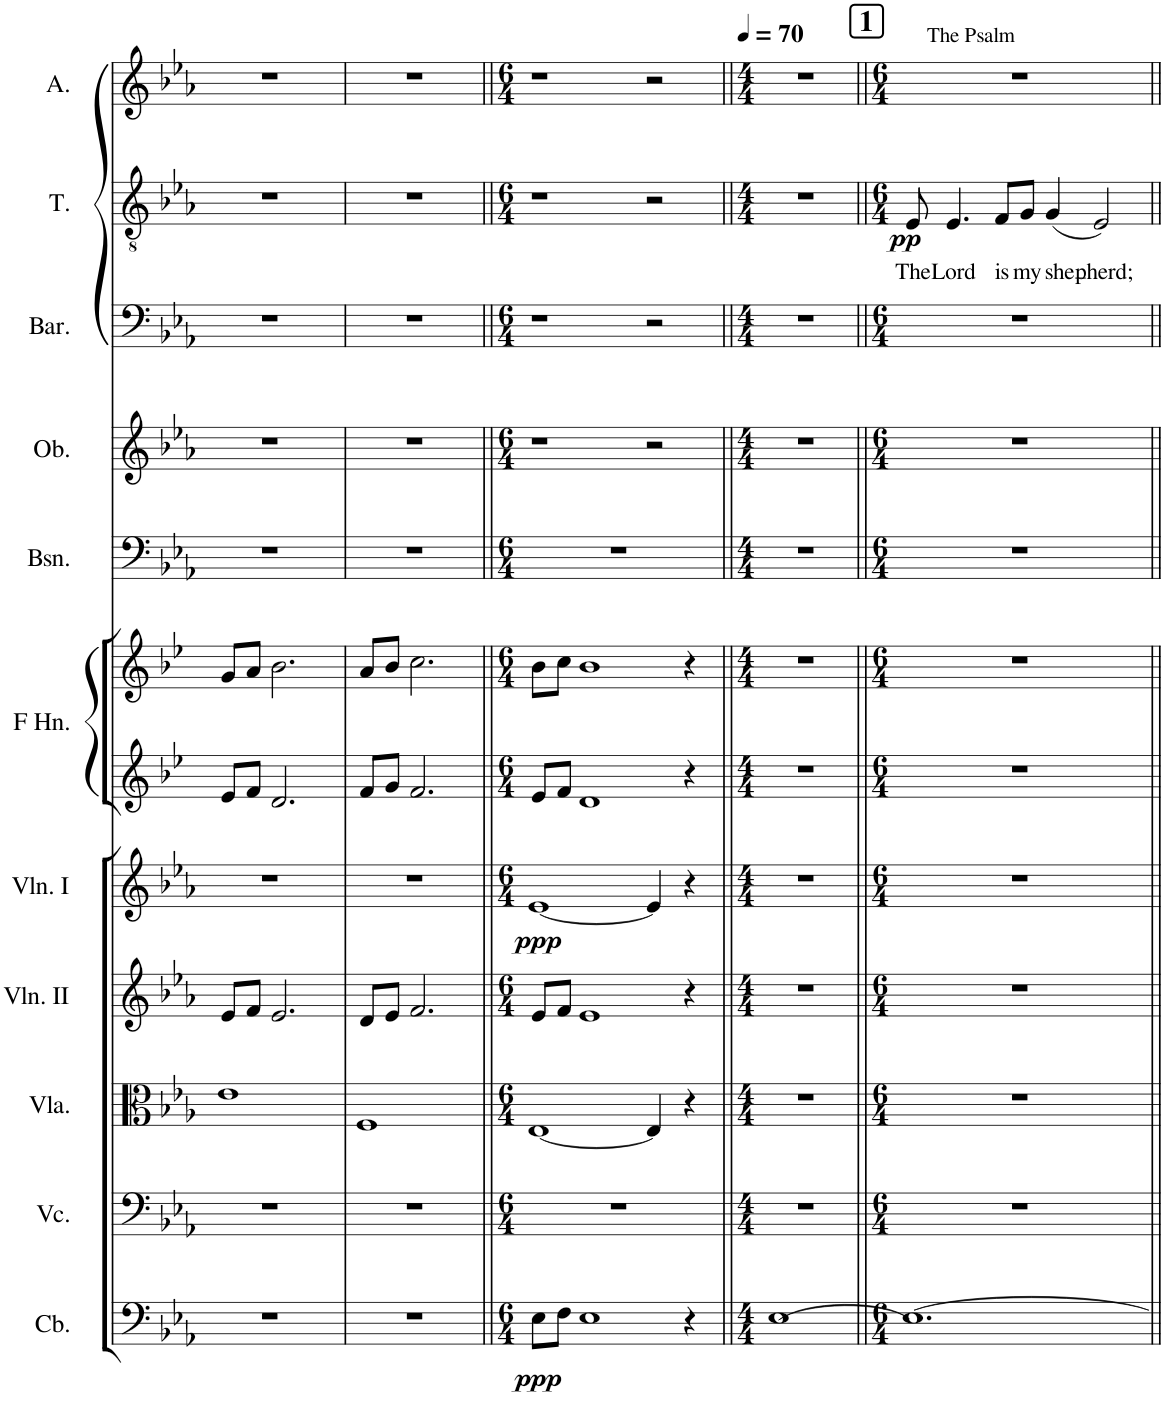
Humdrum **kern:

**kern	**dynam	**kern	**kern	**kern	**kern	**dynam	**kern	**kern	**kern	**kern	**kern	**kern	**text	**dynam	**kern
*part11	*part11	*part10	*part9	*part8	*part7	*part7	*part6	*part6	*part5	*part4	*part3	*part2	*part2	*part2	*part1
*staff12	*staff12	*staff11	*staff10	*staff9	*staff8	*staff8	*staff7	*staff6	*staff5	*staff4	*staff3	*staff2	*staff2	*staff2	*staff1
*I"Contrabasses	*	*I"Violoncellos	*I"Violas	*I"Violins II	*I"Violins I	*	*I"Horns in F	*	*I"Bassoons	*I"Oboes	*I"Baritone	*I"Tenor	*	*	*I"Alto
*I'Cb.	*	*I'Vc.	*I'Vla.	*I'Vln. II	*I'Vln. I	*	*	*	*I'Bsn.	*I'Ob.	*I'Bar.	*I'T.	*	*	*I'A.
!!LO:PB:g=z
*clefF4	*	*clefF4	*clefC3	*clefG2	*clefG2	*	*clefG2	*clefG2	*clefF4	*clefG2	*clefF4	*clefGv2	*	*	*clefG2
*Trd7c12	*	*	*	*	*	*	*Trd4c7	*Trd4c7	*	*	*	*	*	*	*
*k[b-e-a-]	*	*k[b-e-a-]	*k[b-e-a-]	*k[b-e-a-]	*k[b-e-a-]	*	*k[b-e-]	*k[b-e-]	*k[b-e-a-]	*k[b-e-a-]	*k[b-e-a-]	*k[b-e-a-]	*	*	*k[b-e-a-]
*M4/4	*	*M4/4	*M4/4	*M4/4	*M4/4	*	*M4/4	*M4/4	*M4/4	*M4/4	*M4/4	*M4/4	*	*	*M4/4
=10	=10	=10	=10	=10	=10	=10	=10	=10	=10	=10	=10	=10	=10	=10	=10
1r	.	1r	1e-	8e-/L	1r	.	8e-/L	8g/L	1r	1r	1r	1r	.	.	1r
.	.	.	.	8f/J	.	.	8f/J	8a/J	.	.	.	.	.	.	.
.	.	.	.	2.e-/	.	.	2.d/	2.b-\	.	.	.	.	.	.	.
=11	=11	=11	=11	=11	=11	=11	=11	=11	=11	=11	=11	=11	=11	=11	=11
1r	.	1r	1F	8d/L	1r	.	8f/L	8a/L	1r	1r	1r	1r	.	.	1r
.	.	.	.	8e-/J	.	.	8g/J	8b-/J	.	.	.	.	.	.	.
.	.	.	.	2.f/	.	.	2.f/	2.cc\	.	.	.	.	.	.	.
=12||	=12||	=12||	=12||	=12||	=12||	=12||	=12||	=12||	=12||	=12||	=12||	=12||	=12||	=12||	=12||
*M6/4	*	*M6/4	*M6/4	*M6/4	*M6/4	*	*M6/4	*M6/4	*M6/4	*M6/4	*M6/4	*M6/4	*	*	*M6/4
!	!LO:DY:b	!	!	!	!	!LO:DY:b	!	!	!	!	!	!	!	!	!
8E-\L	ppp	1.r	[1E-	8e-/L	[1e-	ppp	8e-/L	8b-\L	1.r	1r	1r	1r	.	.	1r
8F\J	.	.	.	8f/J	.	.	8f/J	8cc\J	.	.	.	.	.	.	.
1E-	.	.	.	1e-	.	.	1d	1b-	.	.	.	.	.	.	.
.	.	.	4E-/]	.	4e-/]	.	.	.	.	2r	2r	2r	.	.	2r
4r	.	.	4r	4r	4r	.	4r	4r	.	.	.	.	.	.	.
=13||	=13||	=13||	=13||	=13||	=13||	=13||	=13||	=13||	=13||	=13||	=13||	=13||	=13||	=13||	=13||
*M4/4	*	*M4/4	*M4/4	*M4/4	*M4/4	*	*M4/4	*M4/4	*M4/4	*M4/4	*M4/4	*M4/4	*	*	*M4/4
*	*	*	*	*	*	*	*	*	*	*	*	*	*	*	*MM70
(1E-	.	1r	1r	1r	1r	.	1r	1r	1r	1r	1r	1r	.	.	1r
!!LO:REH:place=s1:a:B:cj:fs=14:t=1
=14||	=14||	=14||	=14||	=14||	=14||	=14||	=14||	=14||	=14||	=14||	=14||	=14||	=14||	=14||	=14||
*M6/4	*	*M6/4	*M6/4	*M6/4	*M6/4	*	*M6/4	*M6/4	*M6/4	*M6/4	*M6/4	*M6/4	*	*	*M6/4
!	!	!	!	!	!	!	!	!	!	!	!	!	!	!	!LO:TX:a:t=The Psalm
!	!	!	!	!	!	!	!	!	!	!	!	!	!LO:LY:b	!LO:DY:b	!
[1.E-)	.	1.r	1.r	1.r	1.r	.	1.r	1.r	1.r	1.r	1.r	8E-/	The	pp	1.r
!	!	!	!	!	!	!	!	!	!	!	!	!	!LO:LY:b	!	!
.	.	.	.	.	.	.	.	.	.	.	.	4.E-/	Lord	.	.
!	!	!	!	!	!	!	!	!	!	!	!	!	!LO:LY:b	!	!
.	.	.	.	.	.	.	.	.	.	.	.	8F/L	is	.	.
!	!	!	!	!	!	!	!	!	!	!	!	!	!LO:LY:b	!	!
.	.	.	.	.	.	.	.	.	.	.	.	8G/J	my	.	.
!	!	!	!	!	!	!	!	!	!	!	!	!	!LO:LY:b	!	!
.	.	.	.	.	.	.	.	.	.	.	.	(4G/	she	.	.
!	!	!	!	!	!	!	!	!	!	!	!	!	!LO:LY:b	!	!
.	.	.	.	.	.	.	.	.	.	.	.	2E-/)	pherd;	.	.
=||	=||	=||	=||	=||	=||	=||	=||	=||	=||	=||	=||	=||	=||	=||	=||
*-	*-	*-	*-	*-	*-	*-	*-	*-	*-	*-	*-	*-	*-	*-	*-
